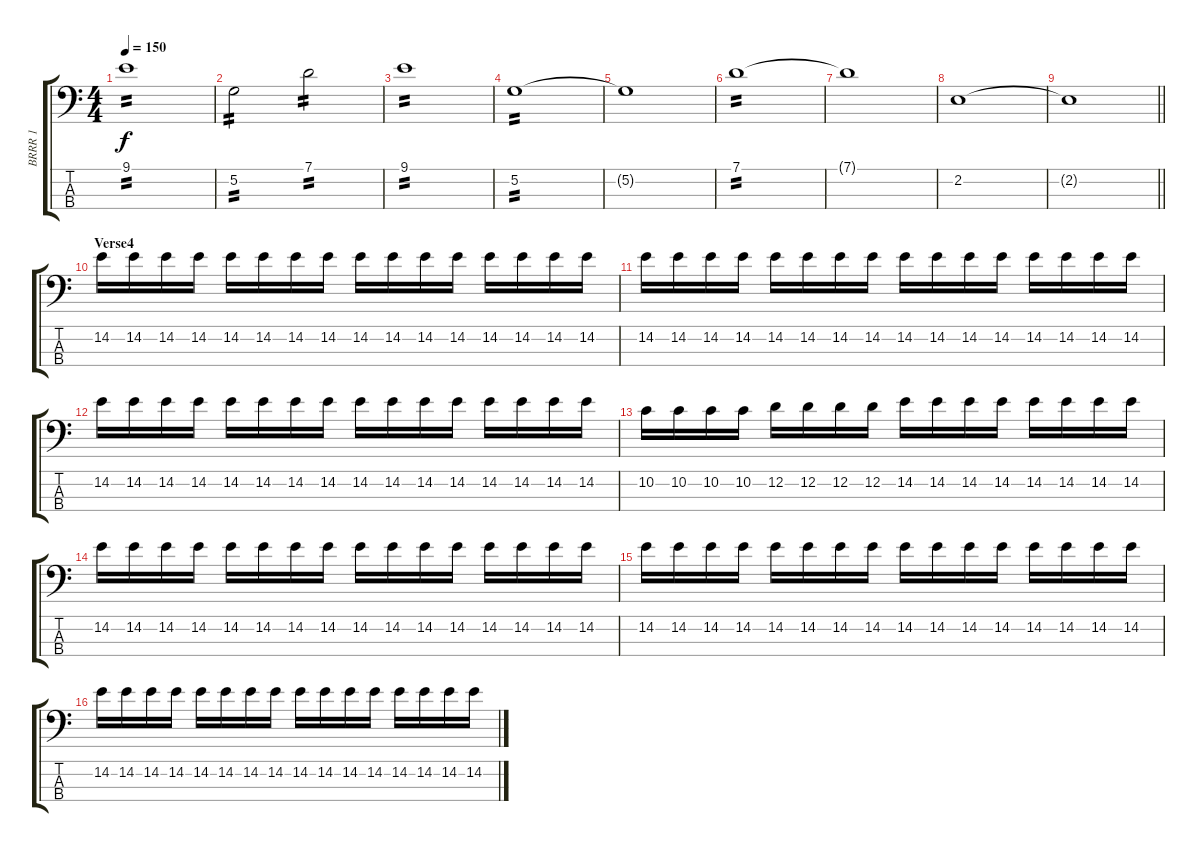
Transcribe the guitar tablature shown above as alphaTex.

\track ("BRRR 1" "BRRR 1") {instrument overdrivenguitar}
\staff {score tabs}
\tuning (G2 D2 A1 E1) {hide}
\ts (4 4)
\tempo 150
\clef f4
\ks c
9.1.1{tp 2 dy f} |
5.2.2{tp 2} 7.1.2{tp 2} |
9.1.1{tp 2} |
5.2.1{tp 2} |
5.2{t}.1 |
7.1.1{tp 2} |
7.1{t}.1 |
2.2.1 |
\barLineRight lightlight
2.2{t}.1 |
\section ("" "Verse4")
14.2.16 14.2.16 14.2.16 14.2.16 14.2.16 14.2.16 14.2.16 14.2.16 14.2.16 14.2.16 14.2.16 14.2.16 14.2.16 14.2.16 14.2.16 14.2.16 |
14.2.16 14.2.16 14.2.16 14.2.16 14.2.16 14.2.16 14.2.16 14.2.16 14.2.16 14.2.16 14.2.16 14.2.16 14.2.16 14.2.16 14.2.16 14.2.16 |
14.2.16 14.2.16 14.2.16 14.2.16 14.2.16 14.2.16 14.2.16 14.2.16 14.2.16 14.2.16 14.2.16 14.2.16 14.2.16 14.2.16 14.2.16 14.2.16 |
10.2.16 10.2.16 10.2.16 10.2.16 12.2.16 12.2.16 12.2.16 12.2.16 14.2.16 14.2.16 14.2.16 14.2.16 14.2.16 14.2.16 14.2.16 14.2.16 |
14.2.16 14.2.16 14.2.16 14.2.16 14.2.16 14.2.16 14.2.16 14.2.16 14.2.16 14.2.16 14.2.16 14.2.16 14.2.16 14.2.16 14.2.16 14.2.16 |
14.2.16 14.2.16 14.2.16 14.2.16 14.2.16 14.2.16 14.2.16 14.2.16 14.2.16 14.2.16 14.2.16 14.2.16 14.2.16 14.2.16 14.2.16 14.2.16 |
14.2.16 14.2.16 14.2.16 14.2.16 14.2.16 14.2.16 14.2.16 14.2.16 14.2.16 14.2.16 14.2.16 14.2.16 14.2.16 14.2.16 14.2.16 14.2.16
